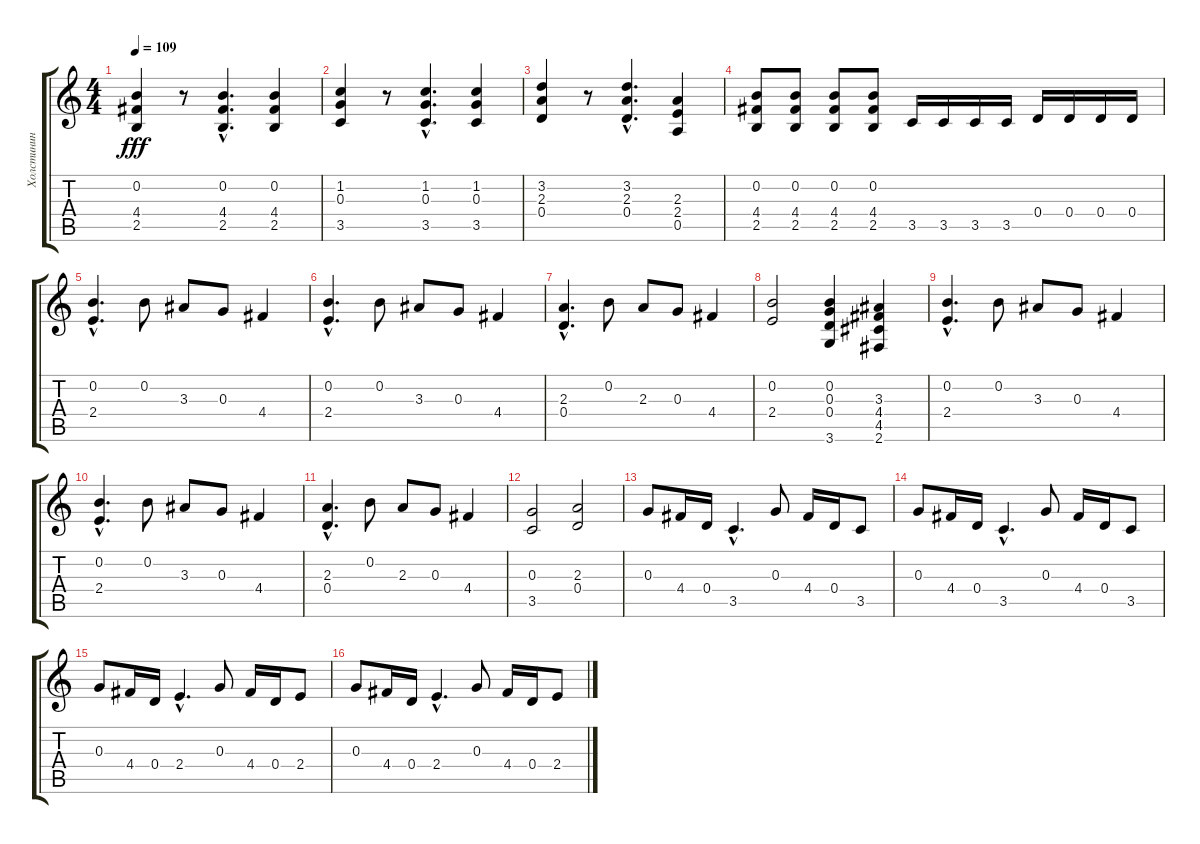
\track ("Холстинин" "Холстинин") {instrument distortionguitar}
\staff {score tabs}
\tuning (E4 B3 G3 D3 A2 E2) {hide}
\ts (4 4)
\tempo 109
\clef g2
\ks c
(0.2 4.4 2.5).4{dy fff} r.8 (0.2{hac} 4.4{hac} 2.5{hac}).4{d} (0.2 4.4 2.5).4 |
(1.2 0.3 3.5).4 r.8 (1.2{hac} 0.3{hac} 3.5{hac}).4{d} (1.2 0.3 3.5).4 |
(3.2 2.3 0.4).4 r.8 (3.2{hac} 2.3{hac} 0.4{hac}).4{d} (2.3 2.4 0.5).4 |
(0.2 4.4 2.5).8 (0.2 4.4 2.5).8 (0.2 4.4 2.5).8 (0.2 4.4 2.5).8 3.5.16 3.5.16 3.5.16 3.5.16 0.4.16 0.4.16 0.4.16 0.4.16 |
(0.2{hac} 2.4{hac}).4{d} 0.2.8 3.3.8 0.3.8 4.4.4 |
(0.2{hac} 2.4{hac}).4{d} 0.2.8 3.3.8 0.3.8 4.4.4 |
(2.3{hac} 0.4{hac}).4{d} 0.2.8 2.3.8 0.3.8 4.4.4 |
(0.2 2.4).2 (0.2 0.3 0.4 3.6).4 (3.3 4.4 4.5 2.6).4 |
(0.2{hac} 2.4{hac}).4{d} 0.2.8 3.3.8 0.3.8 4.4.4 |
(0.2{hac} 2.4{hac}).4{d} 0.2.8 3.3.8 0.3.8 4.4.4 |
(2.3{hac} 0.4{hac}).4{d} 0.2.8 2.3.8 0.3.8 4.4.4 |
(0.3 3.5).2 (2.3 0.4).2 |
0.3.8 4.4.16 0.4.16 3.5{hac}.4{d} 0.3.8 4.4.16 0.4.16 3.5.8 |
0.3.8 4.4.16 0.4.16 3.5{hac}.4{d} 0.3.8 4.4.16 0.4.16 3.5.8 |
0.3.8 4.4.16 0.4.16 2.4{hac}.4{d} 0.3.8 4.4.16 0.4.16 2.4.8 |
0.3.8 4.4.16 0.4.16 2.4{hac}.4{d} 0.3.8 4.4.16 0.4.16 2.4.8
